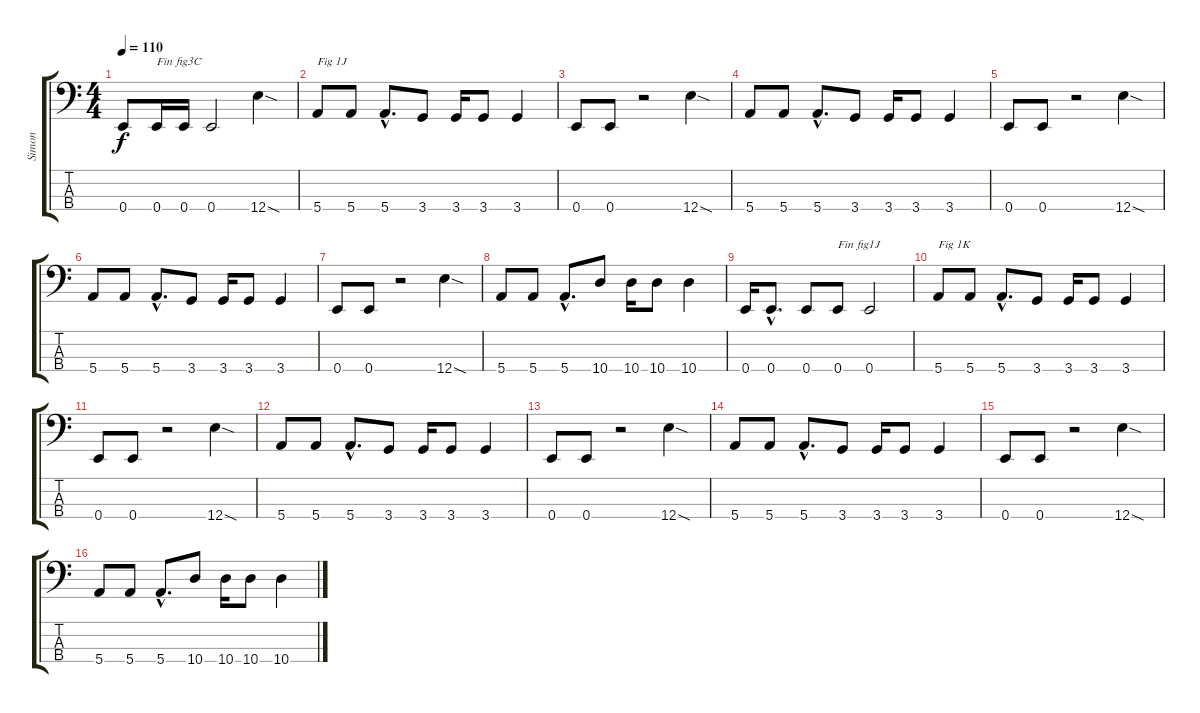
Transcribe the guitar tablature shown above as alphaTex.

\track ("Simon" "Simon") {instrument electricbasspick}
\staff {score tabs}
\tuning (G2 D2 A1 E1) {hide}
\ts (4 4)
\tempo 110
\clef f4
\ks c
0.4.8{dy f} 0.4.16{txt "Fin fig3C"} 0.4.16 0.4.2 12.4{sod}.4 |
5.4.8{txt "Fig 1J"} 5.4.8 5.4{hac}.8{d} 3.4.8 3.4.16 3.4.8 3.4.4 |
0.4.8 0.4.8 r.2 12.4{sod}.4 |
5.4.8 5.4.8 5.4{hac}.8{d} 3.4.8 3.4.16 3.4.8 3.4.4 |
0.4.8 0.4.8 r.2 12.4{sod}.4 |
5.4.8 5.4.8 5.4{hac}.8{d} 3.4.8 3.4.16 3.4.8 3.4.4 |
0.4.8 0.4.8 r.2 12.4{sod}.4 |
5.4.8 5.4.8 5.4{hac}.8{d} 10.4.8 10.4.16 10.4.8 10.4.4 |
0.4.16 0.4{hac}.8{d} 0.4.8 0.4.8{txt "Fin fig1J"} 0.4.2 |
5.4.8{txt "Fig 1K"} 5.4.8 5.4{hac}.8{d} 3.4.8 3.4.16 3.4.8 3.4.4 |
0.4.8 0.4.8 r.2 12.4{sod}.4 |
5.4.8 5.4.8 5.4{hac}.8{d} 3.4.8 3.4.16 3.4.8 3.4.4 |
0.4.8 0.4.8 r.2 12.4{sod}.4 |
5.4.8 5.4.8 5.4{hac}.8{d} 3.4.8 3.4.16 3.4.8 3.4.4 |
0.4.8 0.4.8 r.2 12.4{sod}.4 |
5.4.8 5.4.8 5.4{hac}.8{d} 10.4.8 10.4.16 10.4.8 10.4.4
